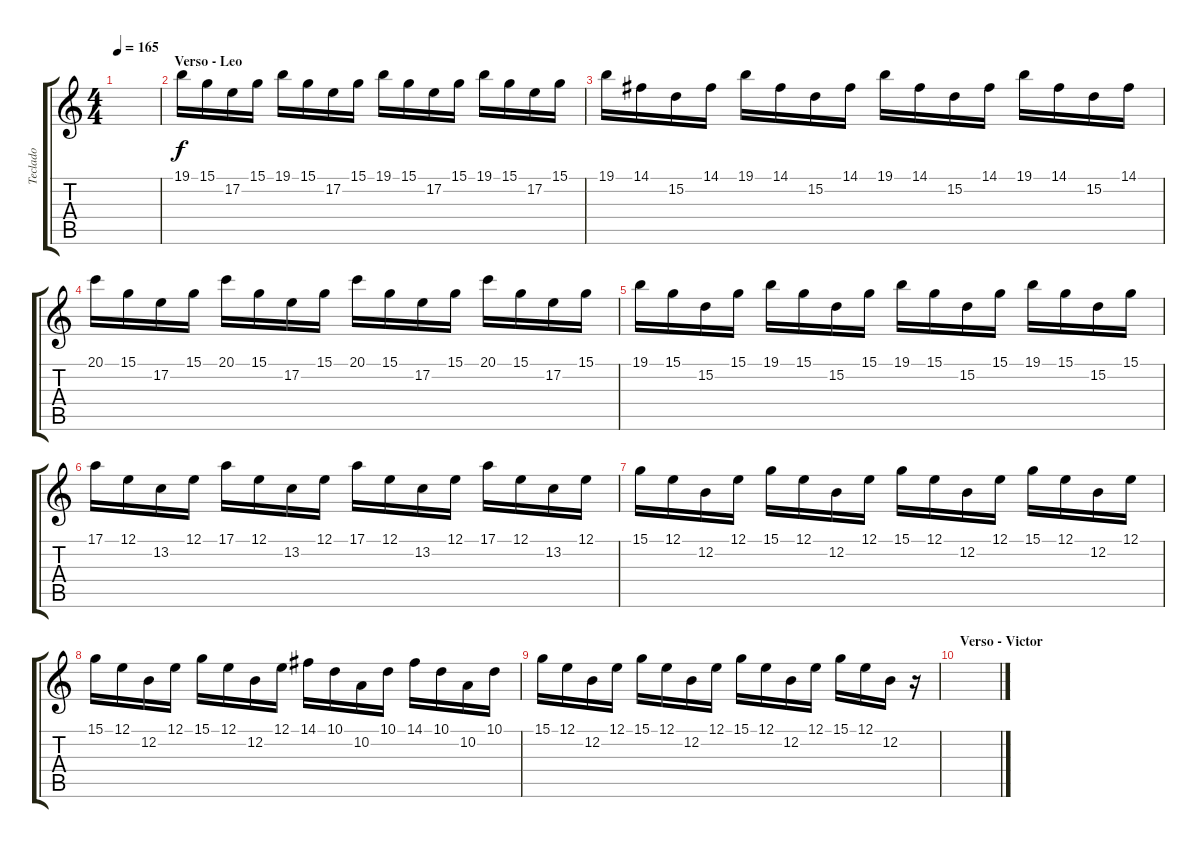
\track ("Teclado" "Teclado") {instrument acousticgrandpiano}
\staff {score tabs}
\tuning (E4 B3 G3 D3 A2 E2) {hide}
\ts (4 4)
\tempo 165
\clef g2
\ks c
|
\section ("" "Verso - Leo")
19.1.16{volume 16 instrument lead2sawtooth} 15.1.16 17.2.16 15.1.16 19.1.16 15.1.16 17.2.16 15.1.16 19.1.16 15.1.16 17.2.16 15.1.16 19.1.16 15.1.16 17.2.16 15.1.16 |
19.1.16 14.1.16 15.2.16 14.1.16 19.1.16 14.1.16 15.2.16 14.1.16 19.1.16 14.1.16 15.2.16 14.1.16 19.1.16 14.1.16 15.2.16 14.1.16 |
20.1.16 15.1.16 17.2.16 15.1.16 20.1.16 15.1.16 17.2.16 15.1.16 20.1.16 15.1.16 17.2.16 15.1.16 20.1.16 15.1.16 17.2.16 15.1.16 |
19.1.16 15.1.16 15.2.16 15.1.16 19.1.16 15.1.16 15.2.16 15.1.16 19.1.16 15.1.16 15.2.16 15.1.16 19.1.16 15.1.16 15.2.16 15.1.16 |
17.1.16 12.1.16 13.2.16 12.1.16 17.1.16 12.1.16 13.2.16 12.1.16 17.1.16 12.1.16 13.2.16 12.1.16 17.1.16 12.1.16 13.2.16 12.1.16 |
15.1.16 12.1.16 12.2.16 12.1.16 15.1.16 12.1.16 12.2.16 12.1.16 15.1.16 12.1.16 12.2.16 12.1.16 15.1.16 12.1.16 12.2.16 12.1.16 |
15.1.16 12.1.16 12.2.16 12.1.16 15.1.16 12.1.16 12.2.16 12.1.16 14.1.16 10.1.16 10.2.16 10.1.16 14.1.16 10.1.16 10.2.16 10.1.16 |
15.1.16 12.1.16 12.2.16 12.1.16 15.1.16 12.1.16 12.2.16 12.1.16 15.1.16 12.1.16 12.2.16 12.1.16 15.1.16 12.1.16 12.2.16 r.16 |
\section ("" "Verso - Victor")
